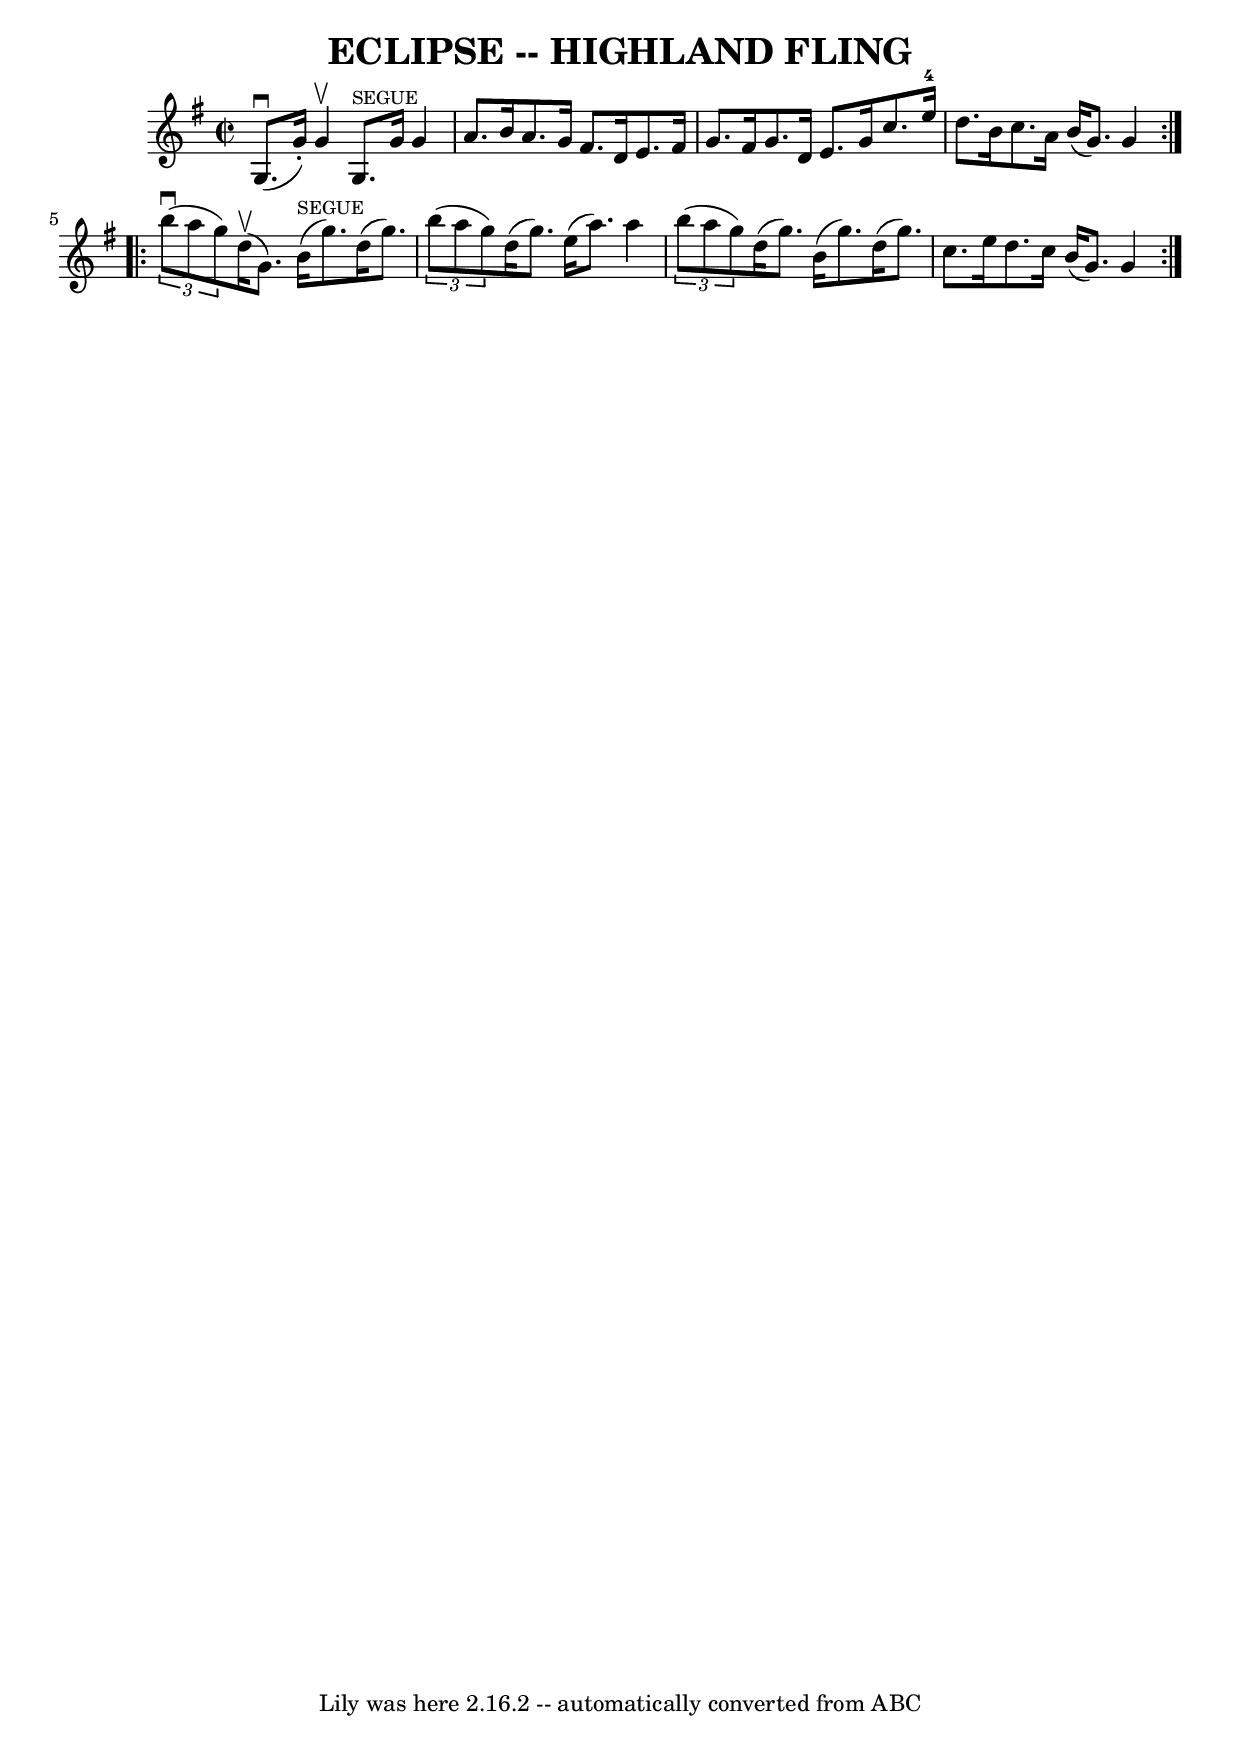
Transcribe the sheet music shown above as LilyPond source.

\version "2.16.2"
\include "Mammoth.ily"
\header {
  %% book = "Ryan's Mammoth Collection of Fiddle Tunes"
 crossRefNumber = "1"
 footnotes = ""
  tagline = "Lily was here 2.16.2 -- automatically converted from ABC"
  title = "ECLIPSE -- HIGHLAND FLING"

}
voicedefault =  {


  \override Staff.TimeSignature #'style = #'C
  \time 2/2 
  \key g \major
  
  \repeat volta 2 {
 g8. (^\downbow g'16-.) g'4^\upbow g8.^\segue g'16 g'4     |
 a'8. b'16 a'8. g'16 fs'8. d'16 e'8. fs'16         |
 g'8. fs'16 g'8. d'16 e'8. g'16 c''8. e''16-4    |
 d''8. b'16  
 c''8. a'16 b'16 (g'8.) g'4    
  }     
  \repeat volta 2 {
    
    \times 2/3 { b''8 (^\downbow a''8 g''8)  	       } d''16 (^\upbow g'8.) b'16^\segue(g''8.) d''16 (g''8.)    |
    
    \times 2/3 { b''8 (a''8 g''8) 
	       } d''16 (g''8.) e''16 ( a''8.) a''4         |
    \times 2/3 { b''8 (a''8 g''8) 
	       } d''16 (g''8.) b'16 (g''8.) d''16 (g''8.)    |
    
 c''8. e''16 d''8. c''16 b'16 (g'8.) g'4    
  }   

}

\score{
  <<

    \context Staff="default"
    {
      \voicedefault 
      
    }

  >>
  \layout {
    
  }
  \midi {
  }

}
